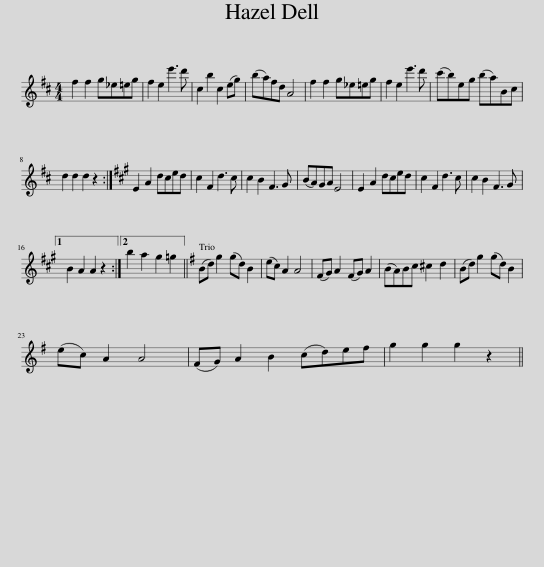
X:1
L:1/8
M:4/4
I:linebreak $
K:D
V:1 treble
V:1
 f2 f2 g_e=eg | f2 e2 e'3 d' | c2 b2 c2 (eg) | (ba)fd A4 | f2 f2 g_e=eg | %5
 f2 e2 e'3 d' | (c'b)eg (ba)Bc |$ d2 d2 d2 z2 :|[K:A] E2 A2 dced | c2 F2 d3 c | %10
 c2 B2 F3 G | (BA)GA E4 | E2 A2 dced | c2 F2 d3 c | c2 B2 F3 G |1$ %15
 B2 A2 A2 z2 :|2 b2 a2 g2 =g2 ||[K:G] (Bd) g2 (gd) B2 | (ec) A2 A4 | (FG) A2 (FG) A2 | %20
 (BA)Bc ^c2 d2 | (Bd) g2 (gd) B2 |$ (ec) A2 A4 | (FG) A2 B2 (cd)ef | g2 g2 g2 z2 || %25
